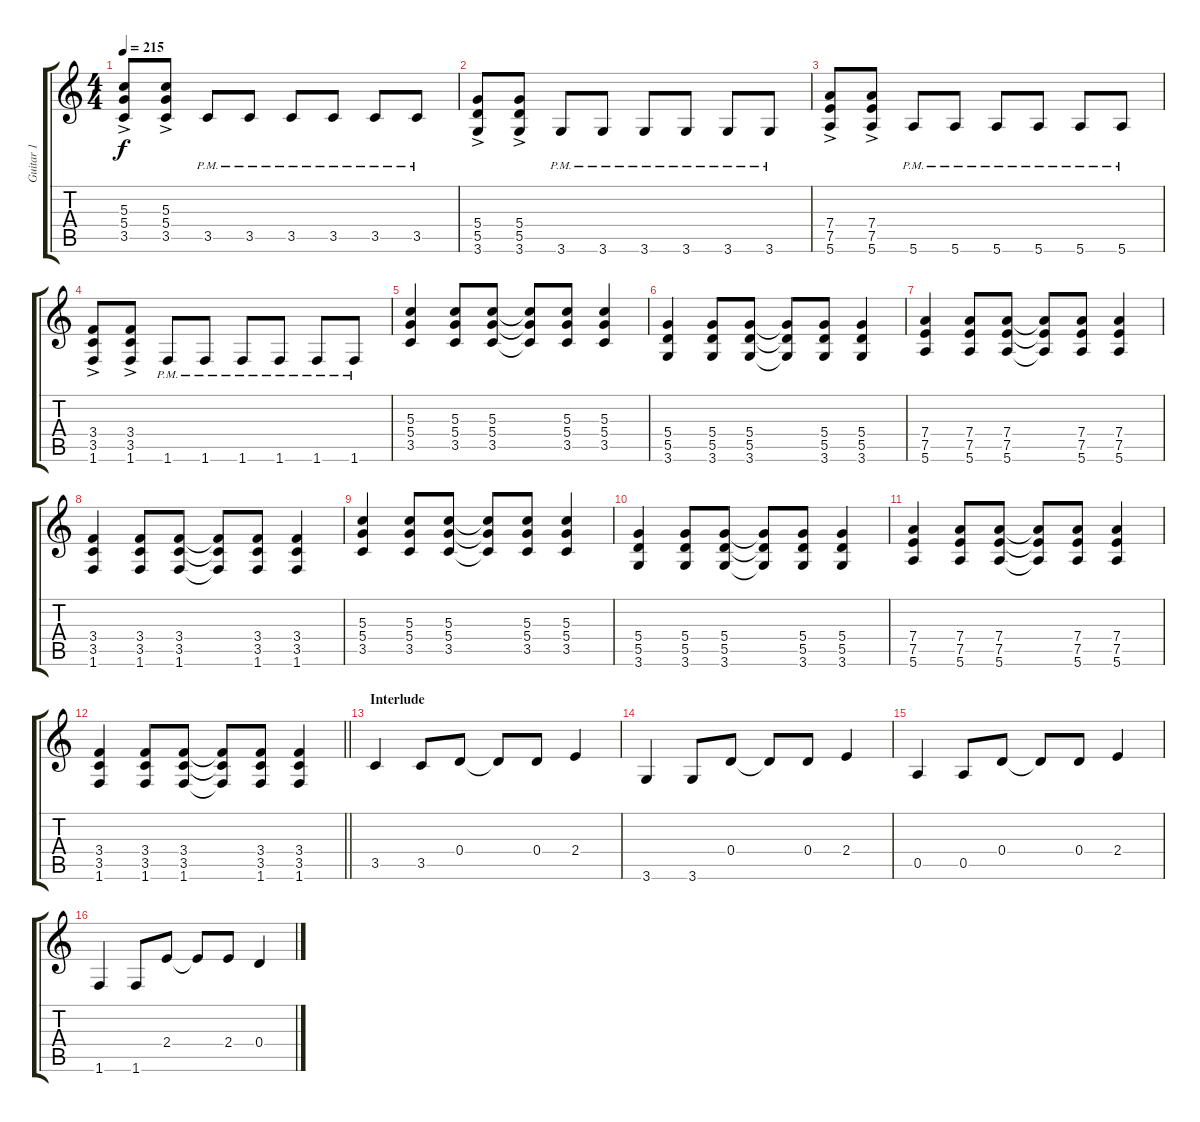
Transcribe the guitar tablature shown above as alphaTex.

\track ("Guitar 1" "Guitar 1") {instrument overdrivenguitar}
\staff {score tabs}
\tuning (E4 B3 G3 D3 A2 E2) {hide}
\ts (4 4)
\tempo 215
\clef g2
\ks c
(5.3{ac} 5.4{ac} 3.5{ac}).8{dy f} (5.3{ac} 5.4{ac} 3.5{ac}).8 3.5{pm}.8 3.5{pm}.8 3.5{pm}.8 3.5{pm}.8 3.5{pm}.8 3.5{pm}.8 |
(5.4{ac} 5.5{ac} 3.6{ac}).8 (5.4{ac} 5.5{ac} 3.6{ac}).8 3.6{pm}.8 3.6{pm}.8 3.6{pm}.8 3.6{pm}.8 3.6{pm}.8 3.6{pm}.8 |
(7.4{ac} 7.5{ac} 5.6{ac}).8 (7.4{ac} 7.5{ac} 5.6{ac}).8 5.6{pm}.8 5.6{pm}.8 5.6{pm}.8 5.6{pm}.8 5.6{pm}.8 5.6{pm}.8 |
(3.4{ac} 3.5{ac} 1.6{ac}).8 (3.4{ac} 3.5{ac} 1.6{ac}).8 1.6{pm}.8 1.6{pm}.8 1.6{pm}.8 1.6{pm}.8 1.6{pm}.8 1.6{pm}.8 |
(5.3 5.4 3.5).4 (5.3 5.4 3.5).8 (5.3 5.4 3.5).8 (5.3{t} 5.4{t} 3.5{t}).8 (5.3 5.4 3.5).8 (5.3 5.4 3.5).4 |
(5.4 5.5 3.6).4 (5.4 5.5 3.6).8 (5.4 5.5 3.6).8 (5.4{t} 5.5{t} 3.6{t}).8 (5.4 5.5 3.6).8 (5.4 5.5 3.6).4 |
(7.4 7.5 5.6).4 (7.4 7.5 5.6).8 (7.4 7.5 5.6).8 (7.4{t} 7.5{t} 5.6{t}).8 (7.4 7.5 5.6).8 (7.4 7.5 5.6).4 |
(3.4 3.5 1.6).4 (3.4 3.5 1.6).8 (3.4 3.5 1.6).8 (3.4{t} 3.5{t} 1.6{t}).8 (3.4 3.5 1.6).8 (3.4 3.5 1.6).4 |
(5.3 5.4 3.5).4 (5.3 5.4 3.5).8 (5.3 5.4 3.5).8 (5.3{t} 5.4{t} 3.5{t}).8 (5.3 5.4 3.5).8 (5.3 5.4 3.5).4 |
(5.4 5.5 3.6).4 (5.4 5.5 3.6).8 (5.4 5.5 3.6).8 (5.4{t} 5.5{t} 3.6{t}).8 (5.4 5.5 3.6).8 (5.4 5.5 3.6).4 |
(7.4 7.5 5.6).4 (7.4 7.5 5.6).8 (7.4 7.5 5.6).8 (7.4{t} 7.5{t} 5.6{t}).8 (7.4 7.5 5.6).8 (7.4 7.5 5.6).4 |
\barLineRight lightlight
(3.4 3.5 1.6).4 (3.4 3.5 1.6).8 (3.4 3.5 1.6).8 (3.4{t} 3.5{t} 1.6{t}).8 (3.4 3.5 1.6).8 (3.4 3.5 1.6).4 |
\section ("" "Interlude")
3.5.4 3.5.8 0.4.8 0.4{t}.8 0.4.8 2.4.4 |
3.6.4 3.6.8 0.4.8 0.4{t}.8 0.4.8 2.4.4 |
0.5.4 0.5.8 0.4.8 0.4{t}.8 0.4.8 2.4.4 |
1.6.4 1.6.8 2.4.8 2.4{t}.8 2.4.8 0.4.4
